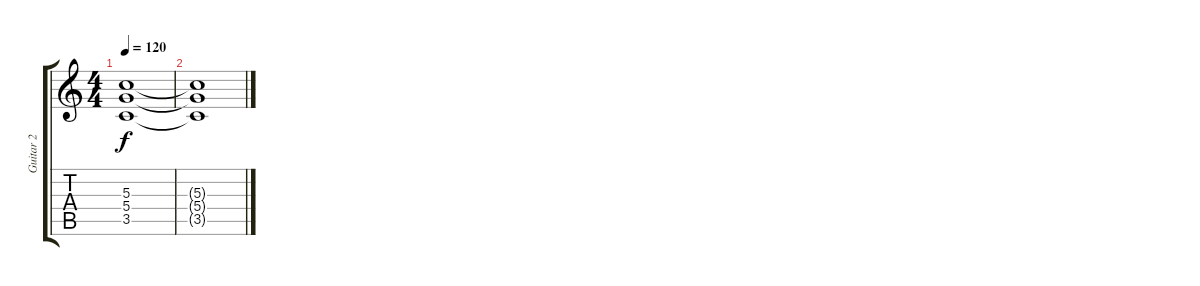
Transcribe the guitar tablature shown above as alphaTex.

\track ("Guitar 2" "Guitar 2") {instrument distortionguitar}
\staff {score tabs}
\tuning (E4 B3 G3 D3 A2 E2) {hide}
\ts (4 4)
\tempo 120
\clef g2
\ks c
(5.3{t} 5.4{t} 3.5{t}).1{dy f} |
(5.3{t} 5.4{t} 3.5{t}).1{volume 0}
